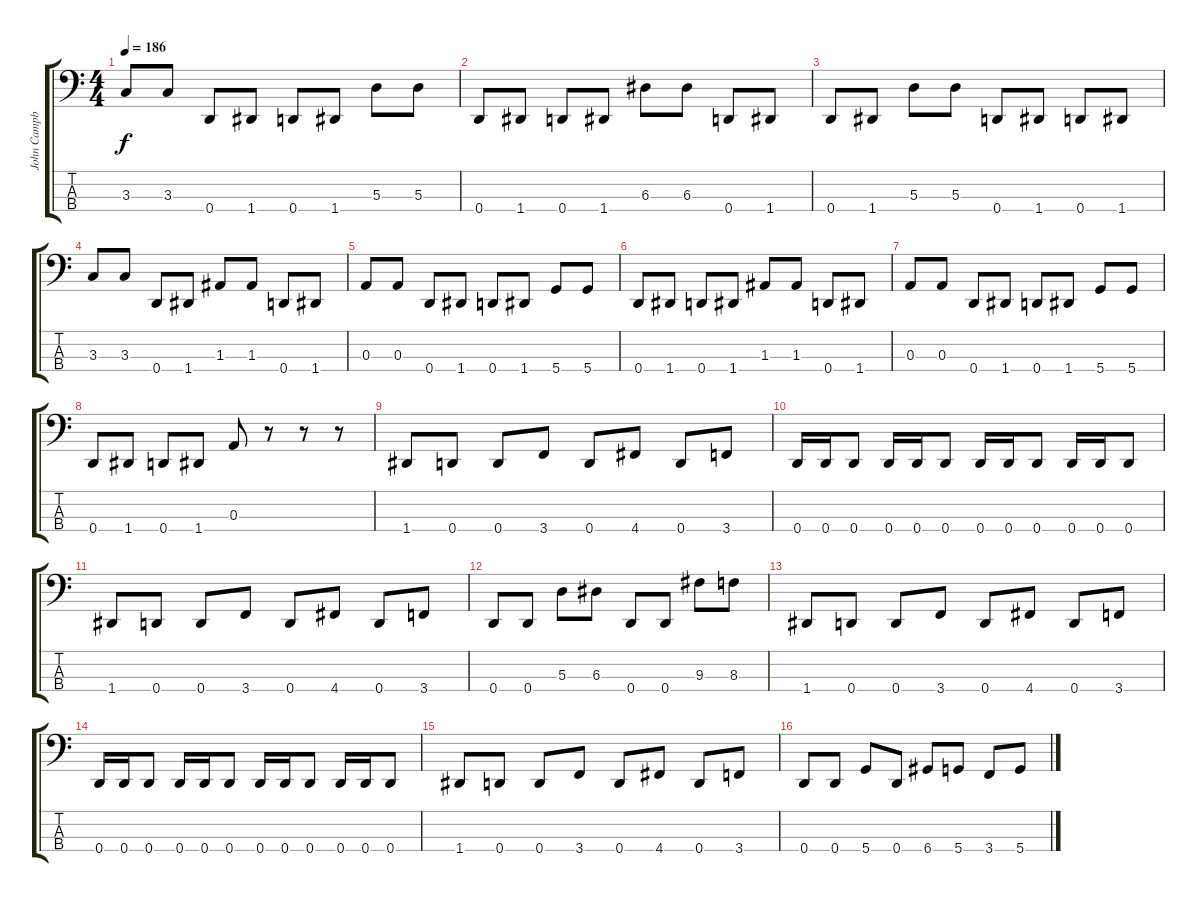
\track ("John Campbell" "John Campb") {instrument electricbasspick}
\staff {score tabs}
\tuning (G2 D2 A1 D1) {hide}
\ts (4 4)
\tempo 186
\clef f4
\ks c
3.3.8{dy f} 3.3.8 0.4.8 1.4.8 0.4.8 1.4.8 5.3.8 5.3.8 |
0.4.8 1.4.8 0.4.8 1.4.8 6.3.8 6.3.8 0.4.8 1.4.8 |
0.4.8 1.4.8 5.3.8 5.3.8 0.4.8 1.4.8 0.4.8 1.4.8 |
3.3.8 3.3.8 0.4.8 1.4.8 1.3.8 1.3.8 0.4.8 1.4.8 |
0.3.8 0.3.8 0.4.8 1.4.8 0.4.8 1.4.8 5.4.8 5.4.8 |
0.4.8 1.4.8 0.4.8 1.4.8 1.3.8 1.3.8 0.4.8 1.4.8 |
0.3.8 0.3.8 0.4.8 1.4.8 0.4.8 1.4.8 5.4.8 5.4.8 |
0.4.8 1.4.8 0.4.8 1.4.8 0.3.8 r.8 r.8 r.8 |
1.4.8 0.4.8 0.4.8 3.4.8 0.4.8 4.4.8 0.4.8 3.4.8 |
0.4.16 0.4.16 0.4.8 0.4.16 0.4.16 0.4.8 0.4.16 0.4.16 0.4.8 0.4.16 0.4.16 0.4.8 |
1.4.8 0.4.8 0.4.8 3.4.8 0.4.8 4.4.8 0.4.8 3.4.8 |
0.4.8 0.4.8 5.3.8 6.3.8 0.4.8 0.4.8 9.3.8 8.3.8 |
1.4.8 0.4.8 0.4.8 3.4.8 0.4.8 4.4.8 0.4.8 3.4.8 |
0.4.16 0.4.16 0.4.8 0.4.16 0.4.16 0.4.8 0.4.16 0.4.16 0.4.8 0.4.16 0.4.16 0.4.8 |
1.4.8 0.4.8 0.4.8 3.4.8 0.4.8 4.4.8 0.4.8 3.4.8 |
0.4.8 0.4.8 5.4.8 0.4.8 6.4.8 5.4.8 3.4.8 5.4.8
